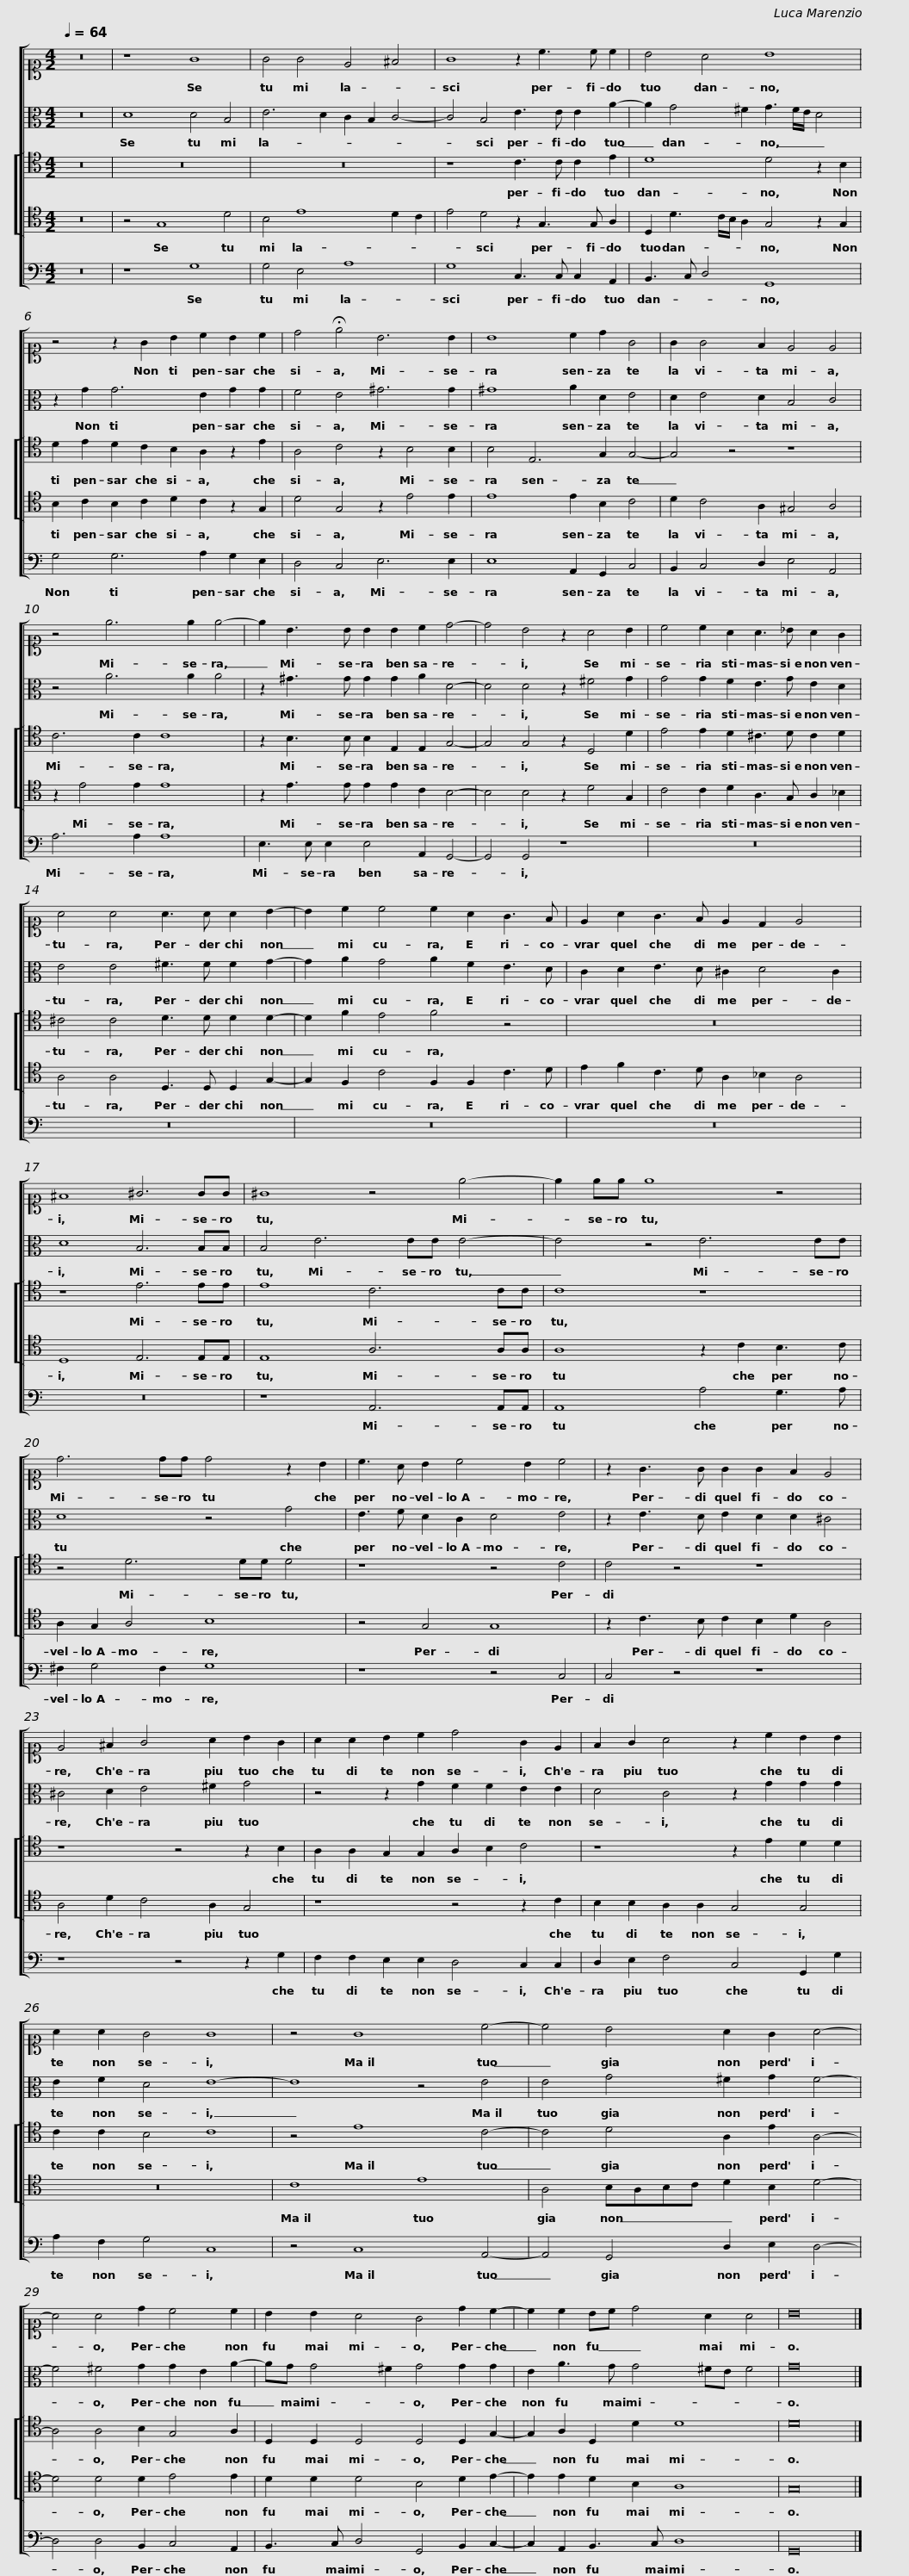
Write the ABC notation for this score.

X:1
%%score [ 1 2 [ 3 4 ] 5 ]
L:1/8
Q:1/4=64
M:4/2
I:linebreak $
K:C
V:1 alto1
V:2 alto
V:3 tenor
V:4 tenor
V:5 bass
V:1
 z16 | z8 G8 | G4 G4 E4 ^F4 | G8 z2 c3 c c2 |$ B4 A4 B8 | %5
 z4 z2 G2 B2 c2 B2 c2 | d4 !fermata!e4 B6 B2 |$ B8 c2 d2 G4 | G2 G4 F2 E4 E4 | z4 e6 e2 e4- | %10
 e2 B3 B B2 B2 c2 d4- |$ d4 B4 z2 A4 B2 | c4 c2 A2 A3 _B A2 G2 | A4 A4 A3 A A2 B2- |$ B2 c2 c4 c2 A2 G3 F | %15
 E2 A2 G3 F E2 D2 E4 | ^F8 ^G6 GG |$ ^G8 z4 e4- | e2 ee e8 z4 | d6 dd d4 z2 B2 |$ %20
 c3 A B2 c4 B2 c4 | z2 G3 G G2 G2 F2 E4 | E4 ^F2 G4 A2 B2 G2 |$ A2 A2 B2 c2 d4 G2 E2 | F2 G2 A4 z2 c2 B2 B2 | %25
 A2 A2 G4 G8 | z4 G8 c4- |$ c4 B4 A2 G2 A4- | A4 A4 d2 c4 c2 | B2 B2 A4 G4 d2 c2- |$ %30
 c2 c2 Bc d4 A2 A4 | B16 |] %32
V:2
 z16 | D8 D4 B,4 | E6 D2 C2 B,2 C4- | C4 B,4 E3 E E2 A2- |$ A2 G4 ^F2 G3 F/E/ D4 | %5
 z2 G2 G6 E2 G2 G2 | F4 E4 ^G6 G2 |$ ^G8 A2 D2 E4 | D2 E4 D2 B,4 C4 | z4 A6 A2 A4 | %10
 z2 ^G3 G G2 G2 A2 D4- |$ D4 D4 z2 ^F4 G2 | G4 G2 F2 E3 G E2 D2 | E4 E4 ^F3 F F2 G2- |$ G2 A2 G4 A2 F2 E3 D | %15
 C2 D2 E3 D ^C2 D4 C2 | D8 B,6 B,B, |$ B,4 E6 EE E4- | E4 z4 E6 EE | D8 z4 G4 |$ %20
 E3 F D2 C2 D4 E4 | z2 E3 D E2 D2 D2 ^C4 | ^C4 D2 E4 ^F2 G4 |$ z4 z2 G2 F2 F2 E2 E2 | D4 C4 z2 G2 G2 G2 | %25
 E2 F2 D4 E8- | E8 z4 E4 |$ E4 G4 ^F2 G2 F4- | F4 ^F4 G2 G2 E2 A2- | AG G4 ^F2 G4 G2 G2 |$ %30
 E2 A3 G G4 ^FE F4 | G16 |] %32
V:3
 z16 | z16 | z16 | z8 C3 C C2 E2 |$ D8 D4 z2 B,2 | %5
 D2 E2 D2 C2 B,2 A,2 z2 E2 | A,4 C4 z2 B,4 B,2 |$ B,4 E,6 G,2 G,4- | G,4 z4 z8 | C6 C2 C8 | %10
 z2 B,3 B, B,2 E,2 E,2 G,4- |$ G,4 G,4 z2 D,4 D2 | E4 E2 D2 ^C3 D C2 D2 | ^C4 C4 D3 D D2 D2- |$ D2 F2 E4 F4 z4 | %15
 z16 | z8 E6 EE |$ E8 C6 CC | C8 z8 | z4 D6 DD D4 |$ %20
 z8 z4 C4 | C4 z4 z8 | z8 z4 z2 B,2 |$ A,2 A,2 G,2 G,2 A,2 B,2 C4 | z8 z2 E2 D2 D2 | %25
 C2 C2 B,4 C8 | z4 E8 C4- |$ C4 D4 A,2 E2 A,4- | A,4 A,4 B,2 G,4 A,2 | D,2 D,2 D,4 D,4 D,2 G,2- |$ %30
 G,2 A,2 D,2 D2 D8 | D16 |] %32
V:4
 z16 | z4 G,8 D4 | B,4 E8 D2 C2 | E4 D4 z2 G,3 G, A,2 |$ D,2 D3 C/B,/ A,2 G,4 z2 G,2 | %5
 B,2 C2 B,2 C2 D2 C2 z2 G,2 | D4 G,4 z2 E4 E2 |$ E8 E2 B,2 C4 | D2 C4 A,2 ^G,4 A,4 | z2 E4 E2 E8 | %10
 z2 E3 E E2 E2 C2 B,4- |$ B,4 B,4 z2 D4 G,2 | C4 C2 D2 A,3 G, A,2 _B,2 | A,4 A,4 D,3 D, D,2 G,2- |$ G,2 F,2 C4 F,2 F,2 C3 D | %15
 E2 F2 C3 D A,2 _B,2 A,4 | D,8 E,6 E,E, |$ E,8 A,6 A,A, | A,8 z2 C2 B,3 C | A,2 G,2 A,4 B,8 |$ %20
 z4 G,4 G,8 | z2 C3 B, C2 B,2 D2 A,4 | A,4 D2 C4 A,2 G,4 |$ z8 z4 z2 C2 | B,2 B,2 A,2 A,2 G,4 G,4 | %25
 z16 | C8 E8 |$ A,4 B,A,B,C D2 B,2 D4- | D4 D4 D2 E4 E2 | D2 D2 D4 B,4 D2 E2- |$ %30
 E2 E2 D2 B,2 A,8 | G,16 |] %32
V:5
 z16 | z8 G,8 | G,4 E,4 A,8 | G,8 C,3 C, C,2 A,,2 |$ B,,3 C, D,4 G,,8 | %5
 G,4 G,6 A,2 G,2 E,2 | D,4 C,4 E,6 E,2 |$ E,8 A,,2 G,,2 C,4 | B,,2 C,4 D,2 E,4 A,,4 | A,6 A,2 A,8 | %10
 E,3 E, E,2 E,4 A,,2 G,,4- |$ G,,4 G,,4 z8 | z16 | z16 |$ z16 | %15
 z16 | z16 |$ z8 A,,6 A,,A,, | A,,8 A,4 G,3 A, | ^F,2 G,4 F,2 G,8 |$ %20
 z8 z4 C,4 | C,4 z4 z8 | z8 z4 z2 G,2 |$ F,2 F,2 E,2 E,2 D,4 C,2 C,2 | D,2 E,2 F,4 C,4 G,,2 G,2 | %25
 A,2 F,2 G,4 C,8 | z4 C,8 A,,4- |$ A,,4 G,,4 D,2 E,2 D,4- | D,4 D,4 B,,2 C,4 A,,2 | B,,3 C, D,4 G,,4 B,,2 C,2- |$ %30
 C,2 A,,2 B,,3 C, D,8 | G,,16 |] %32
